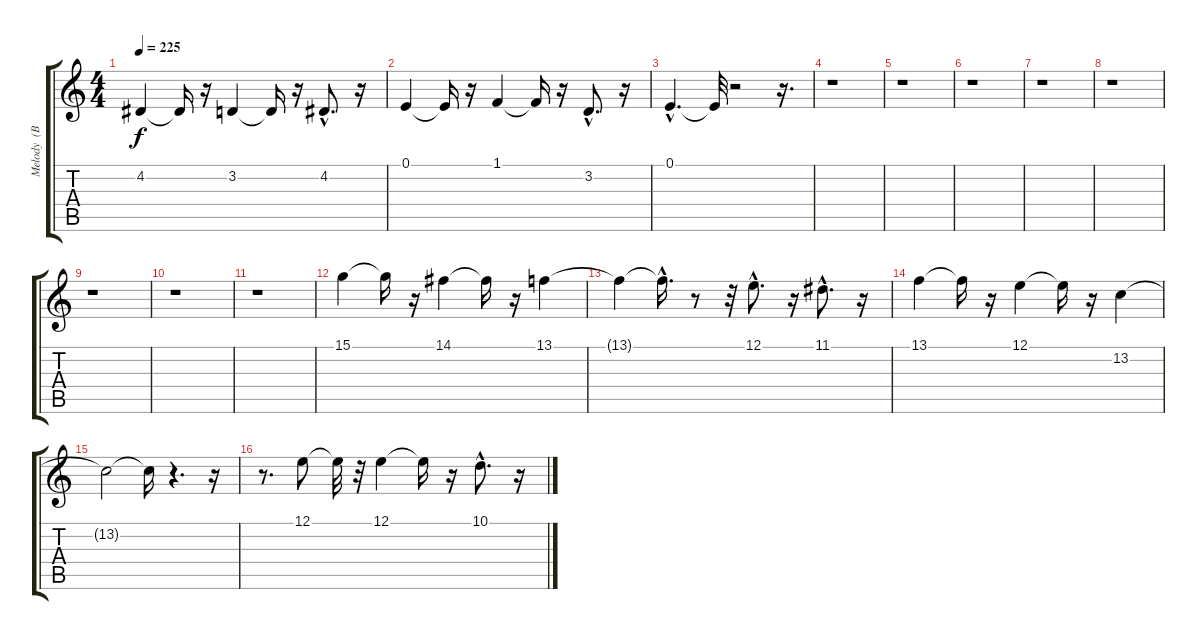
\track ("Melody  (BB)" "Melody  (B") {instrument oboe}
\staff {score tabs}
\tuning (E4 B3 G3 D3 A2 E2) {hide}
\ts (4 4)
\tempo 225
\clef g2
\ks c
4.2.4{dy f} 4.2{t}.16 r.16 3.2.4 3.2{t}.16 r.16 4.2{hac}.8{d} r.16 |
0.1.4 0.1{t}.16 r.16 1.1.4 1.1{t}.16 r.16 3.2{hac}.8{d} r.16 |
0.1{hac}.4{d} 0.1{t}.32 r.2 r.16{d} |
r.1 |
r.1 |
r.1 |
r.1 |
r.1 |
r.1 |
r.1 |
r.1 |
15.1.4 15.1{t}.16 r.16 14.1.4 14.1{t}.16 r.16 13.1.4 |
13.1{t}.4 13.1{hac t}.16{d} r.8 r.32 12.1{hac}.8{d} r.16 11.1{hac}.8{d} r.16 |
13.1.4 13.1{t}.16 r.16 12.1.4 12.1{t}.16 r.16 13.2.4 |
13.2{t}.2 13.2{t}.16 r.4{d} r.16 |
r.8{d} 12.1.8 12.1{t}.32 r.32 12.1.4 12.1{t}.16 r.16 10.1{hac}.8{d} r.16
